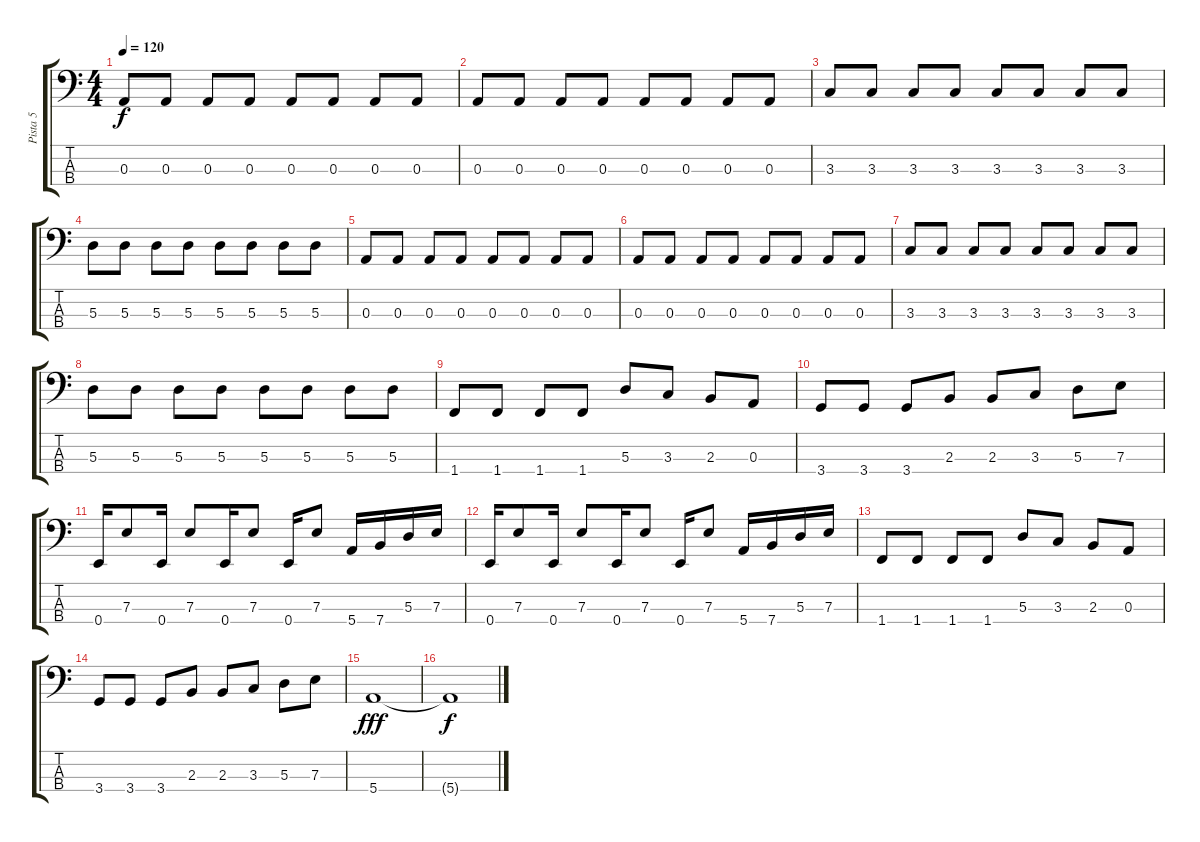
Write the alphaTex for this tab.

\track ("Pista 5" "Pista 5") {instrument electricbassfinger}
\staff {score tabs}
\tuning (G2 D2 A1 E1) {hide}
\ts (4 4)
\tempo 120
\clef f4
\ks c
0.3.8{dy f} 0.3.8 0.3.8 0.3.8 0.3.8 0.3.8 0.3.8 0.3.8 |
0.3.8 0.3.8 0.3.8 0.3.8 0.3.8 0.3.8 0.3.8 0.3.8 |
3.3.8 3.3.8 3.3.8 3.3.8 3.3.8 3.3.8 3.3.8 3.3.8 |
5.3.8 5.3.8 5.3.8 5.3.8 5.3.8 5.3.8 5.3.8 5.3.8 |
0.3.8 0.3.8 0.3.8 0.3.8 0.3.8 0.3.8 0.3.8 0.3.8 |
0.3.8 0.3.8 0.3.8 0.3.8 0.3.8 0.3.8 0.3.8 0.3.8 |
3.3.8 3.3.8 3.3.8 3.3.8 3.3.8 3.3.8 3.3.8 3.3.8 |
5.3.8 5.3.8 5.3.8 5.3.8 5.3.8 5.3.8 5.3.8 5.3.8 |
1.4.8 1.4.8 1.4.8 1.4.8 5.3.8 3.3.8 2.3.8 0.3.8 |
3.4.8 3.4.8 3.4.8 2.3.8 2.3.8 3.3.8 5.3.8 7.3.8 |
0.4.16 7.3.8 0.4.16 7.3.8 0.4.16 7.3.8 0.4.16 7.3.8 5.4.16 7.4.16 5.3.16 7.3.16 |
0.4.16 7.3.8 0.4.16 7.3.8 0.4.16 7.3.8 0.4.16 7.3.8 5.4.16 7.4.16 5.3.16 7.3.16 |
1.4.8 1.4.8 1.4.8 1.4.8 5.3.8 3.3.8 2.3.8 0.3.8 |
3.4.8 3.4.8 3.4.8 2.3.8 2.3.8 3.3.8 5.3.8 7.3.8 |
5.4.1{dy fff} |
5.4{t}.1{dy f}
